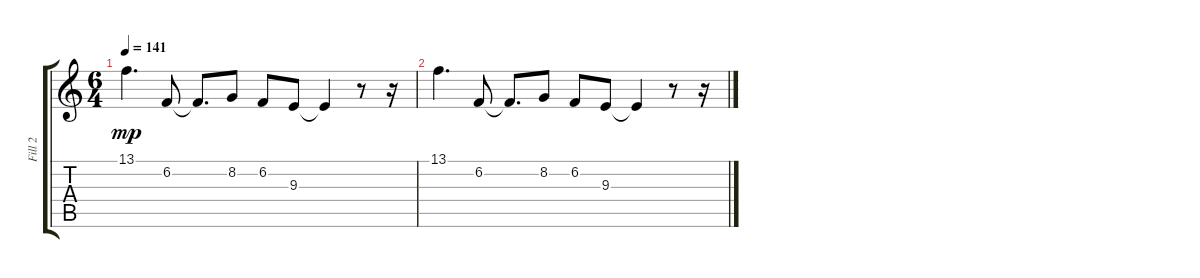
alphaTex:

\track ("Fill 2" "Fill 2") {instrument vibraphone}
\staff {score tabs}
\tuning (E4 B3 G3 D3 A2 E2) {hide}
\ts (6 4)
\tempo 141
\clef g2
\ks c
13.1.4{d dy mp volume 7} 6.2.8 6.2{t}.8{d} 8.2.8 6.2.8 9.3.8 9.3{t}.4 r.8 r.16 |
13.1.4{d volume 3} 6.2.8 6.2{t}.8{d} 8.2.8 6.2.8 9.3.8 9.3{t}.4 r.8 r.16
